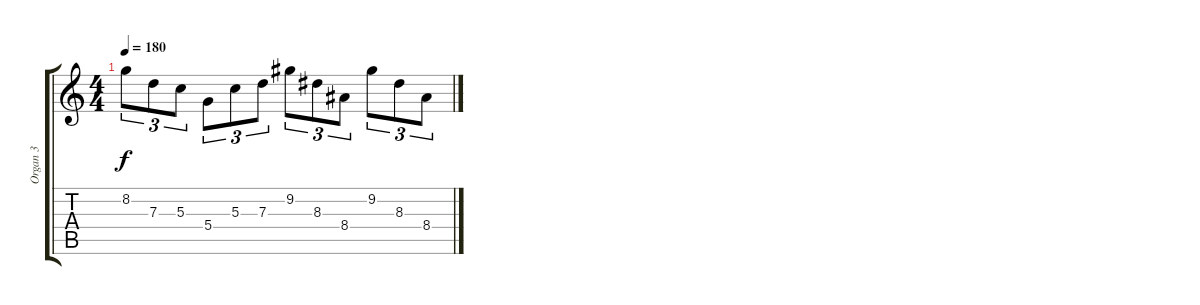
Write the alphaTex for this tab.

\track ("Organ 3" "Organ 3") {instrument percussiveorgan}
\staff {score tabs}
\tuning (E5 B4 G4 D4 A3 E3) {hide}
\ts (4 4)
\tempo 180
\clef g2
\ks c
8.2.8{tu (3 2) dy f} 7.3.8{tu (3 2)} 5.3.8{tu (3 2)} 5.4.8{tu (3 2)} 5.3.8{tu (3 2)} 7.3.8{tu (3 2)} 9.2.8{tu (3 2)} 8.3.8{tu (3 2)} 8.4.8{tu (3 2)} 9.2.8{tu (3 2)} 8.3.8{tu (3 2)} 8.4.8{tu (3 2)}
